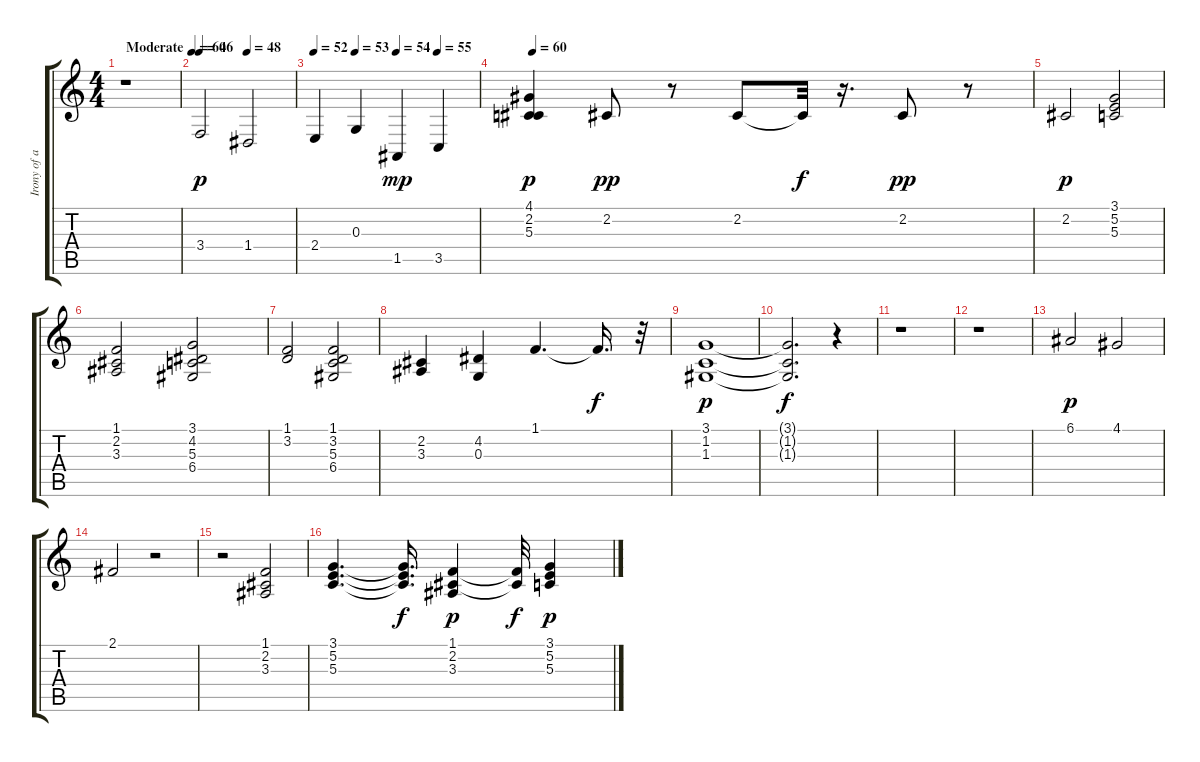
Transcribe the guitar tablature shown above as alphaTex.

\track ("Irony of a destiny - movie theme" "Irony of a") {instrument stringensemble2}
\staff {score tabs}
\tuning (E4 B3 G3 D3 A2 E2) {hide}
\ts (4 4)
\tempo (60 "Moderate")
\clef g2
\ks c
r.1{dy p instrument stringensemble2} |
\tempo 46
\tempo (48 0.5)
3.4.2 1.4.2 |
\tempo 52
\tempo (53 0.25)
\tempo (54 0.5)
\tempo (55 0.75)
2.4.4 0.3.4 1.5.4{dy mp} 3.5.4 |
\tempo 60
(4.1 2.2 5.3).4{dy p} 2.2.8{dy pp} r.8 2.2.8 2.2{t}.32{dy f} r.16{d} 2.2.8{dy pp} r.8 |
2.2.2{dy p} (3.1 5.2 5.3).2 |
(1.1 2.2 3.3).2 (3.1 4.2 5.3 6.4).2 |
(1.1 3.2).2 (1.1 3.2 5.3 6.4).2 |
(2.2 3.3).4 (4.2 0.3).4 1.1.4{d} 1.1{t}.16{d dy f} r.32 |
(3.1 1.2 1.3).1{dy p} |
(3.1{t} 1.2{t} 1.3{t}).2{d dy f} r.4 |
r.1 |
r.1 |
6.1.2{dy p} 4.1.2 |
2.1.2 r.2 |
r.2 (1.1 2.2 3.3).2 |
(3.1 5.2 5.3).4{d} (3.1{t} 5.2{t} 5.3{t}).16{d dy f} (1.1 2.2 3.3).4{dy p} (1.1{t} 2.2{t}).32{dy f} (3.1 5.2 5.3).4{dy p}
